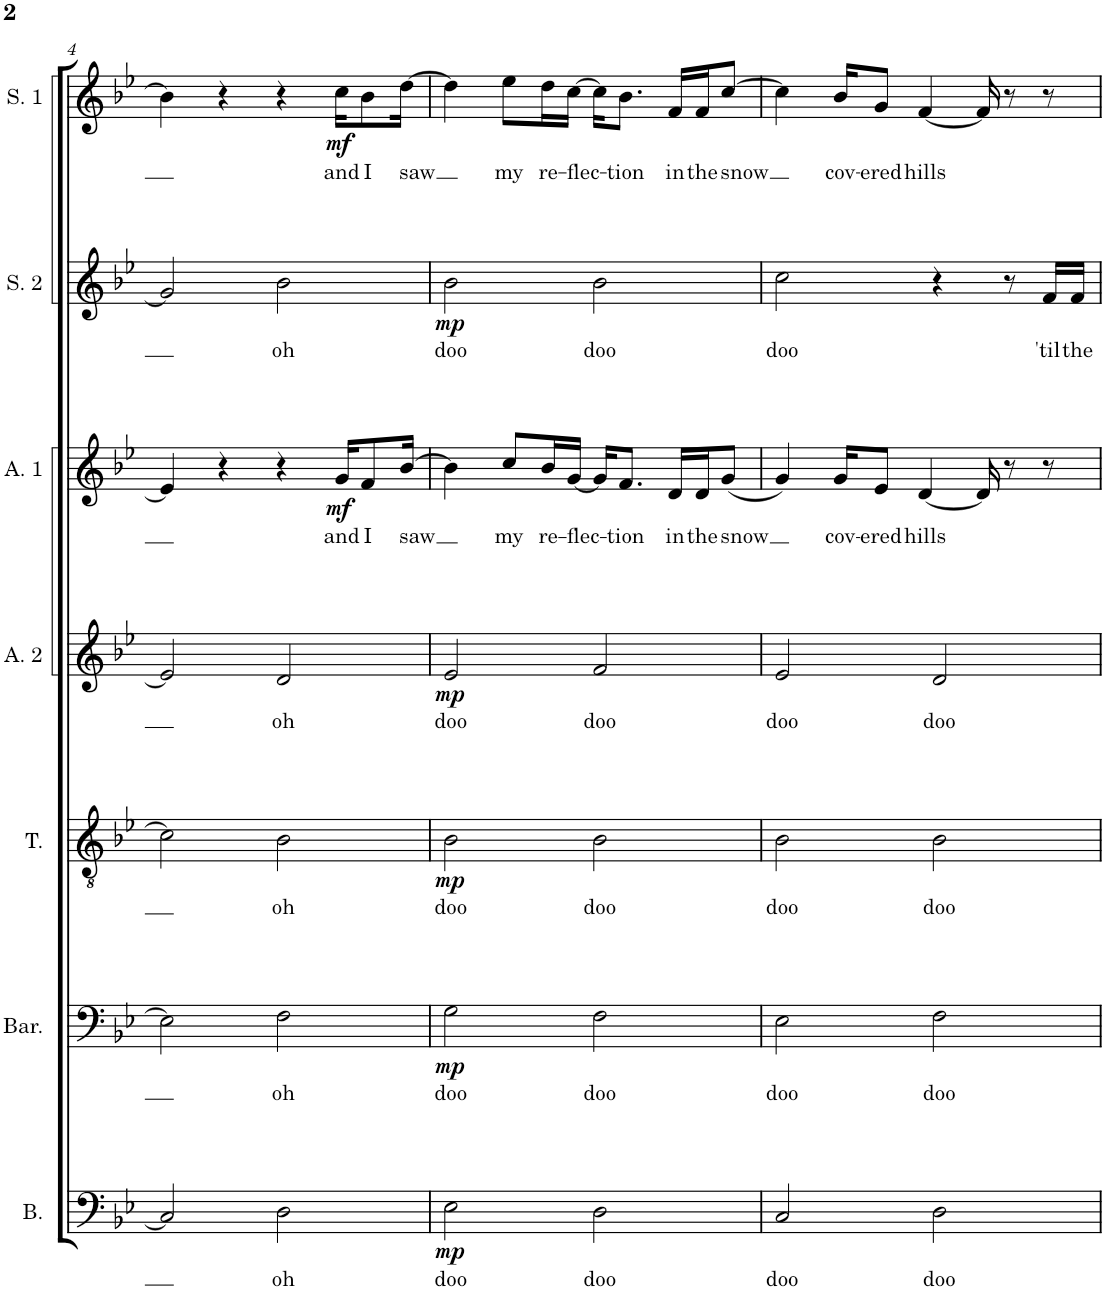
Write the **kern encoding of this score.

**kern	**text	**dynam	**kern	**text	**dynam	**kern	**text	**dynam	**kern	**text	**dynam	**kern	**text	**dynam	**kern	**text	**dynam	**kern	**text	**dynam
*part7	*part7	*part7	*part6	*part6	*part6	*part5	*part5	*part5	*part4	*part4	*part4	*part3	*part3	*part3	*part2	*part2	*part2	*part1	*part1	*part1
*staff7	*staff7	*staff7	*staff6	*staff6	*staff6	*staff5	*staff5	*staff5	*staff4	*staff4	*staff4	*staff3	*staff3	*staff3	*staff2	*staff2	*staff2	*staff1	*staff1	*staff1
*I"Scwash	*	*	*I"Xylophone	*	*	*I"Glon on the Cob	*	*	*I"Shoshallot	*	*	*I"Kylaflour	*	*	*I"Taro	*	*	*I"Tomadeline	*	*
*	*	*	*	*	*	*I'T.	*	*	*	*	*	*	*	*	*	*	*	*	*	*
!!LO:PB:g=z
*clefF4	*	*	*clefF4	*	*	*clefGv2	*	*	*clefG2	*	*	*clefG2	*	*	*clefG2	*	*	*clefG2	*	*
*k[b-e-]	*	*	*k[b-e-]	*	*	*k[b-e-]	*	*	*k[b-e-]	*	*	*k[b-e-]	*	*	*k[b-e-]	*	*	*k[b-e-]	*	*
*M4/4	*	*	*M4/4	*	*	*M4/4	*	*	*M4/4	*	*	*M4/4	*	*	*M4/4	*	*	*M4/4	*	*
=4	=4	=4	=4	=4	=4	=4	=4	=4	=4	=4	=4	=4	=4	=4	=4	=4	=4	=4	=4	=4
2C/]	.	.	2E-\]	.	.	2c\]	.	.	2e-/]	.	.	4e-/]	.	.	2g/]	.	.	4b-\]	.	.
.	.	.	.	.	.	.	.	.	.	.	.	4r	.	.	.	.	.	4r	.	.
!	!LO:LY:b	!	!	!LO:LY:b	!	!	!LO:LY:b	!	!	!LO:LY:b	!	!	!	!	!	!LO:LY:b	!	!	!	!
2D\	oh	.	2F\	oh	.	2B-\	oh	.	2d/	oh	.	4r	.	.	2b-\	oh	.	4r	.	.
!	!	!	!	!	!	!	!	!	!	!	!	!	!LO:LY:b	!LO:DY:b	!	!	!	!	!LO:LY:b	!LO:DY:b
.	.	.	.	.	.	.	.	.	.	.	.	16g/KL	and	mf	.	.	.	16cc\KL	and	mf
!	!	!	!	!	!	!	!	!	!	!	!	!	!LO:LY:b	!	!	!	!	!	!LO:LY:b	!
.	.	.	.	.	.	.	.	.	.	.	.	8f/	I	.	.	.	.	8b-\	I	.
!	!	!	!	!	!	!	!	!	!	!	!	!	!LO:LY:b	!	!	!	!	!	!LO:LY:b	!
.	.	.	.	.	.	.	.	.	.	.	.	[16b-/Jk	saw	.	.	.	.	[16dd\Jk	saw	.
=5	=5	=5	=5	=5	=5	=5	=5	=5	=5	=5	=5	=5	=5	=5	=5	=5	=5	=5	=5	=5
!	!LO:LY:b	!LO:DY:b	!	!LO:LY:b	!LO:DY:b	!	!LO:LY:b	!LO:DY:b	!	!LO:LY:b	!LO:DY:b	!	!	!	!	!LO:LY:b	!LO:DY:b	!	!	!
2E-\	doo	mp	2G\	doo	mp	2B-\	doo	mp	2e-/	doo	mp	4b-\]	.	.	2b-\	doo	mp	4dd\]	.	.
!	!	!	!	!	!	!	!	!	!	!	!	!	!LO:LY:b	!	!	!	!	!	!LO:LY:b	!
.	.	.	.	.	.	.	.	.	.	.	.	8cc/L	my	.	.	.	.	8ee-\L	my	.
!	!	!	!	!	!	!	!	!	!	!	!	!	!LO:LY:b	!	!	!	!	!	!LO:LY:b	!
.	.	.	.	.	.	.	.	.	.	.	.	16b-/L	re-	.	.	.	.	16dd\L	re-	.
!	!	!	!	!	!	!	!	!	!	!	!	!	!LO:LY:b	!	!	!	!	!	!LO:LY:b	!
.	.	.	.	.	.	.	.	.	.	.	.	[16g/JJ	-flec-	.	.	.	.	[16cc\JJ	-flec-	.
!	!LO:LY:b	!	!	!LO:LY:b	!	!	!LO:LY:b	!	!	!LO:LY:b	!	!	!	!	!	!LO:LY:b	!	!	!	!
2D\	doo	.	2F\	doo	.	2B-\	doo	.	2f/	doo	.	16g/KL]	.	.	2b-\	doo	.	16cc\KL]	.	.
!	!	!	!	!	!	!	!	!	!	!	!	!	!LO:LY:b	!	!	!	!	!	!LO:LY:b	!
.	.	.	.	.	.	.	.	.	.	.	.	8.f/J	-tion	.	.	.	.	8.b-\J	-tion	.
!	!	!	!	!	!	!	!	!	!	!	!	!	!LO:LY:b	!	!	!	!	!	!LO:LY:b	!
.	.	.	.	.	.	.	.	.	.	.	.	16d/LL	in	.	.	.	.	16f/LL	in	.
!	!	!	!	!	!	!	!	!	!	!	!	!	!LO:LY:b	!	!	!	!	!	!LO:LY:b	!
.	.	.	.	.	.	.	.	.	.	.	.	16d/J	the	.	.	.	.	16f/J	the	.
!	!	!	!	!	!	!	!	!	!	!	!	!	!LO:LY:b	!	!	!	!	!	!LO:LY:b	!
.	.	.	.	.	.	.	.	.	.	.	.	(8g/J	snow	.	.	.	.	[8cc/J	snow	.
=6	=6	=6	=6	=6	=6	=6	=6	=6	=6	=6	=6	=6	=6	=6	=6	=6	=6	=6	=6	=6
!	!LO:LY:b	!	!	!LO:LY:b	!	!	!LO:LY:b	!	!	!LO:LY:b	!	!	!	!	!	!LO:LY:b	!	!	!	!
2C/	doo	.	2E-\	doo	.	2B-\	doo	.	2e-/	doo	.	4g/)	.	.	2cc\	doo	.	4cc\]	.	.
!	!	!	!	!	!	!	!	!	!	!	!	!	!LO:LY:b	!	!	!	!	!	!LO:LY:b	!
.	.	.	.	.	.	.	.	.	.	.	.	16g/KL	cov-	.	.	.	.	16b-/KL	cov-	.
!	!	!	!	!	!	!	!	!	!	!	!	!	!LO:LY:b	!	!	!	!	!	!LO:LY:b	!
.	.	.	.	.	.	.	.	.	.	.	.	8e-/J	-ered	.	.	.	.	8g/J	-ered	.
!	!	!	!	!	!	!	!	!	!	!	!	!	!LO:LY:b	!	!	!	!	!	!LO:LY:b	!
.	.	.	.	.	.	.	.	.	.	.	.	[4d/	hills	.	.	.	.	[4f/	hills	.
!	!LO:LY:b	!	!	!LO:LY:b	!	!	!LO:LY:b	!	!	!LO:LY:b	!	!	!	!	!	!	!	!	!	!
2D\	doo	.	2F\	doo	.	2B-\	doo	.	2d/	doo	.	.	.	.	4r	.	.	.	.	.
.	.	.	.	.	.	.	.	.	.	.	.	16d/]	.	.	.	.	.	16f/]	.	.
.	.	.	.	.	.	.	.	.	.	.	.	8r	.	.	8r	.	.	8r	.	.
!	!	!	!	!	!	!	!	!	!	!	!	!	!	!	!	!LO:LY:b	!	!	!	!
.	.	.	.	.	.	.	.	.	.	.	.	8r	.	.	16f/LL	'til	.	8r	.	.
!	!	!	!	!	!	!	!	!	!	!	!	!	!	!	!	!LO:LY:b	!	!	!	!
.	.	.	.	.	.	.	.	.	.	.	.	.	.	.	16f/JJ	the	.	.	.	.
=	=	=	=	=	=	=	=	=	=	=	=	=	=	=	=	=	=	=	=	=
*-	*-	*-	*-	*-	*-	*-	*-	*-	*-	*-	*-	*-	*-	*-	*-	*-	*-	*-	*-	*-
